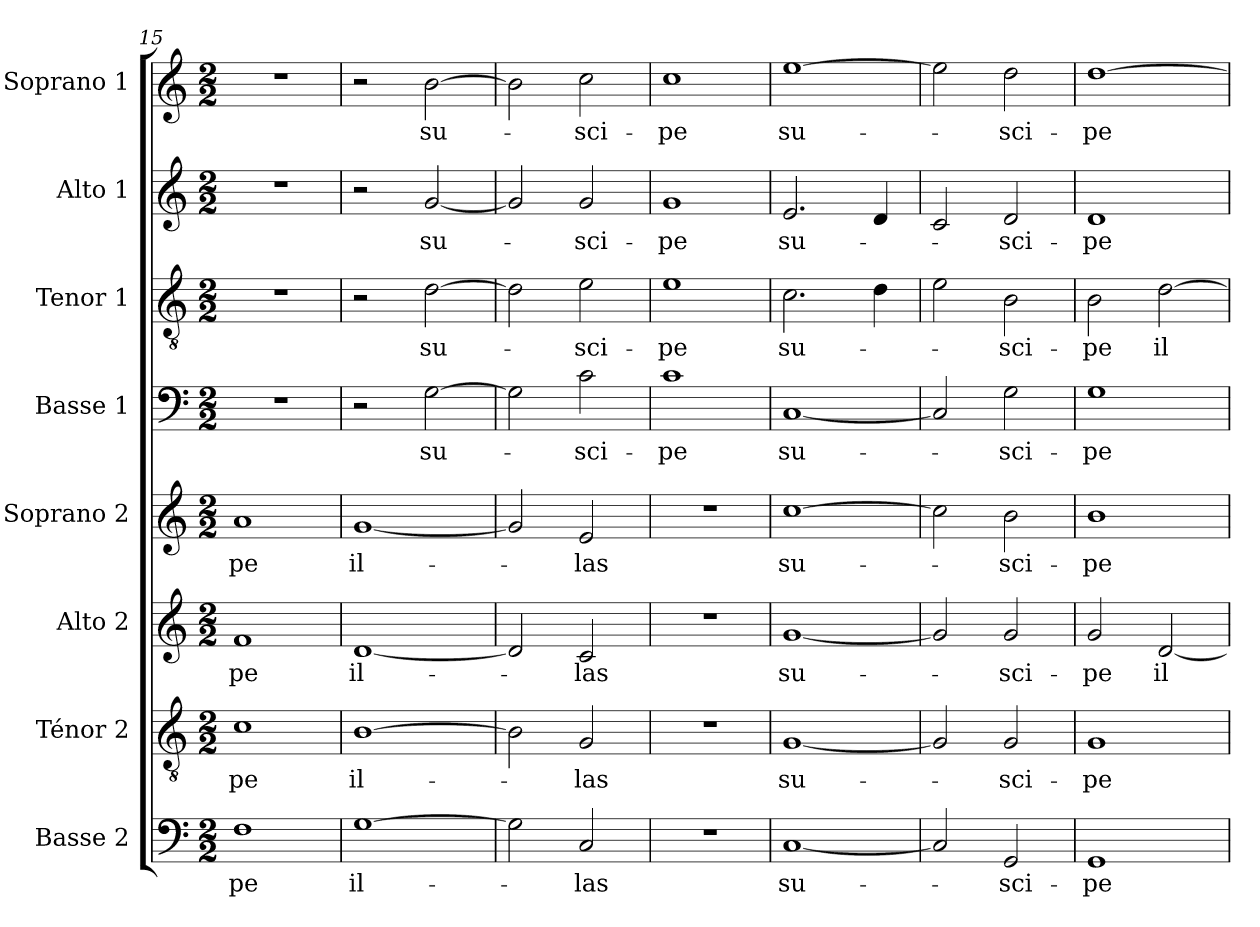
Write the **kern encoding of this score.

**kern	**text	**kern	**text	**kern	**text	**kern	**text	**kern	**text	**kern	**text	**kern	**text	**kern	**text
*part8	*part8	*part7	*part7	*part6	*part6	*part5	*part5	*part4	*part4	*part3	*part3	*part2	*part2	*part1	*part1
*staff8	*staff8	*staff7	*staff7	*staff6	*staff6	*staff5	*staff5	*staff4	*staff4	*staff3	*staff3	*staff2	*staff2	*staff1	*staff1
*I"Basse 2	*	*I"Ténor 2	*	*I"Alto 2	*	*I"Soprano 2	*	*I"Basse 1	*	*I"Tenor 1	*	*I"Alto 1	*	*I"Soprano 1	*
*I'B2	*	*I'T2	*	*I'A2	*	*I'S2	*	*I'B1	*	*I'T1	*	*I'A1	*	*I'S1	*
!!LO:PB:g=z
*clefF4	*	*clefGv2	*	*clefG2	*	*clefG2	*	*clefF4	*	*clefGv2	*	*clefG2	*	*clefG2	*
*k[]	*	*k[]	*	*k[]	*	*k[]	*	*k[]	*	*k[]	*	*k[]	*	*k[]	*
*M2/2	*	*M2/2	*	*M2/2	*	*M2/2	*	*M2/2	*	*M2/2	*	*M2/2	*	*M2/2	*
=15	=15	=15	=15	=15	=15	=15	=15	=15	=15	=15	=15	=15	=15	=15	=15
!	!LO:LY:b	!	!LO:LY:b	!	!LO:LY:b	!	!LO:LY:b	!	!	!	!	!	!	!	!
1F	-pe	1c	-pe	1f	-pe	1a	-pe	1r	.	1r	.	1r	.	1r	.
=16	=16	=16	=16	=16	=16	=16	=16	=16	=16	=16	=16	=16	=16	=16	=16
!	!LO:LY:b	!	!LO:LY:b	!	!LO:LY:b	!	!LO:LY:b	!	!	!	!	!	!	!	!
[1G	il-	[1B	il-	[1d	il-	[1g	il-	2r	.	2r	.	2r	.	2r	.
!	!	!	!	!	!	!	!	!	!LO:LY:b	!	!LO:LY:b	!	!LO:LY:b	!	!LO:LY:b
.	.	.	.	.	.	.	.	[2G\	su-	[2d\	su-	[2g/	su-	[2b\	su-
=17	=17	=17	=17	=17	=17	=17	=17	=17	=17	=17	=17	=17	=17	=17	=17
2G\]	.	2B\]	.	2d/]	.	2g/]	.	2G\]	.	2d\]	.	2g/]	.	2b\]	.
!	!LO:LY:b	!	!LO:LY:b	!	!LO:LY:b	!	!LO:LY:b	!	!LO:LY:b	!	!LO:LY:b	!	!LO:LY:b	!	!LO:LY:b
2C/	-las	2G/	-las	2c/	-las	2e/	-las	2c\	-sci-	2e\	-sci-	2g/	-sci-	2cc\	-sci-
=18	=18	=18	=18	=18	=18	=18	=18	=18	=18	=18	=18	=18	=18	=18	=18
!	!	!	!	!	!	!	!	!	!LO:LY:b	!	!LO:LY:b	!	!LO:LY:b	!	!LO:LY:b
1r	.	1r	.	1r	.	1r	.	1c	-pe	1e	-pe	1g	-pe	1cc	-pe
=19	=19	=19	=19	=19	=19	=19	=19	=19	=19	=19	=19	=19	=19	=19	=19
!	!LO:LY:b	!	!LO:LY:b	!	!LO:LY:b	!	!LO:LY:b	!	!LO:LY:b	!	!LO:LY:b	!	!LO:LY:b	!	!LO:LY:b
[1C	su-	[1G	su-	[1g	su-	[1cc	su-	[1C	su-	2.c\	su-	2.e/	su-	[1ee	su-
.	.	.	.	.	.	.	.	.	.	4d\	.	4d/	.	.	.
=20	=20	=20	=20	=20	=20	=20	=20	=20	=20	=20	=20	=20	=20	=20	=20
2C/]	.	2G/]	.	2g/]	.	2cc\]	.	2C/]	.	2e\	.	2c/	.	2ee\]	.
!	!LO:LY:b	!	!LO:LY:b	!	!LO:LY:b	!	!LO:LY:b	!	!LO:LY:b	!	!LO:LY:b	!	!LO:LY:b	!	!LO:LY:b
2GG/	-sci-	2G/	-sci-	2g/	-sci-	2b\	-sci-	2G\	-sci-	2B\	-sci-	2d/	-sci-	2dd\	-sci-
=21	=21	=21	=21	=21	=21	=21	=21	=21	=21	=21	=21	=21	=21	=21	=21
!	!LO:LY:b	!	!LO:LY:b	!	!LO:LY:b	!	!LO:LY:b	!	!LO:LY:b	!	!LO:LY:b	!	!LO:LY:b	!	!LO:LY:b
1GG	-pe	1G	-pe	2g/	-pe	1b	-pe	1G	-pe	2B\	-pe	1d	-pe	[1dd	-pe
!	!	!	!	!	!LO:LY:b	!	!	!	!	!	!LO:LY:b	!	!	!	!
.	.	.	.	[2d/	il-	.	.	.	.	[2d\	il-	.	.	.	.
=	=	=	=	=	=	=	=	=	=	=	=	=	=	=	=
*-	*-	*-	*-	*-	*-	*-	*-	*-	*-	*-	*-	*-	*-	*-	*-
